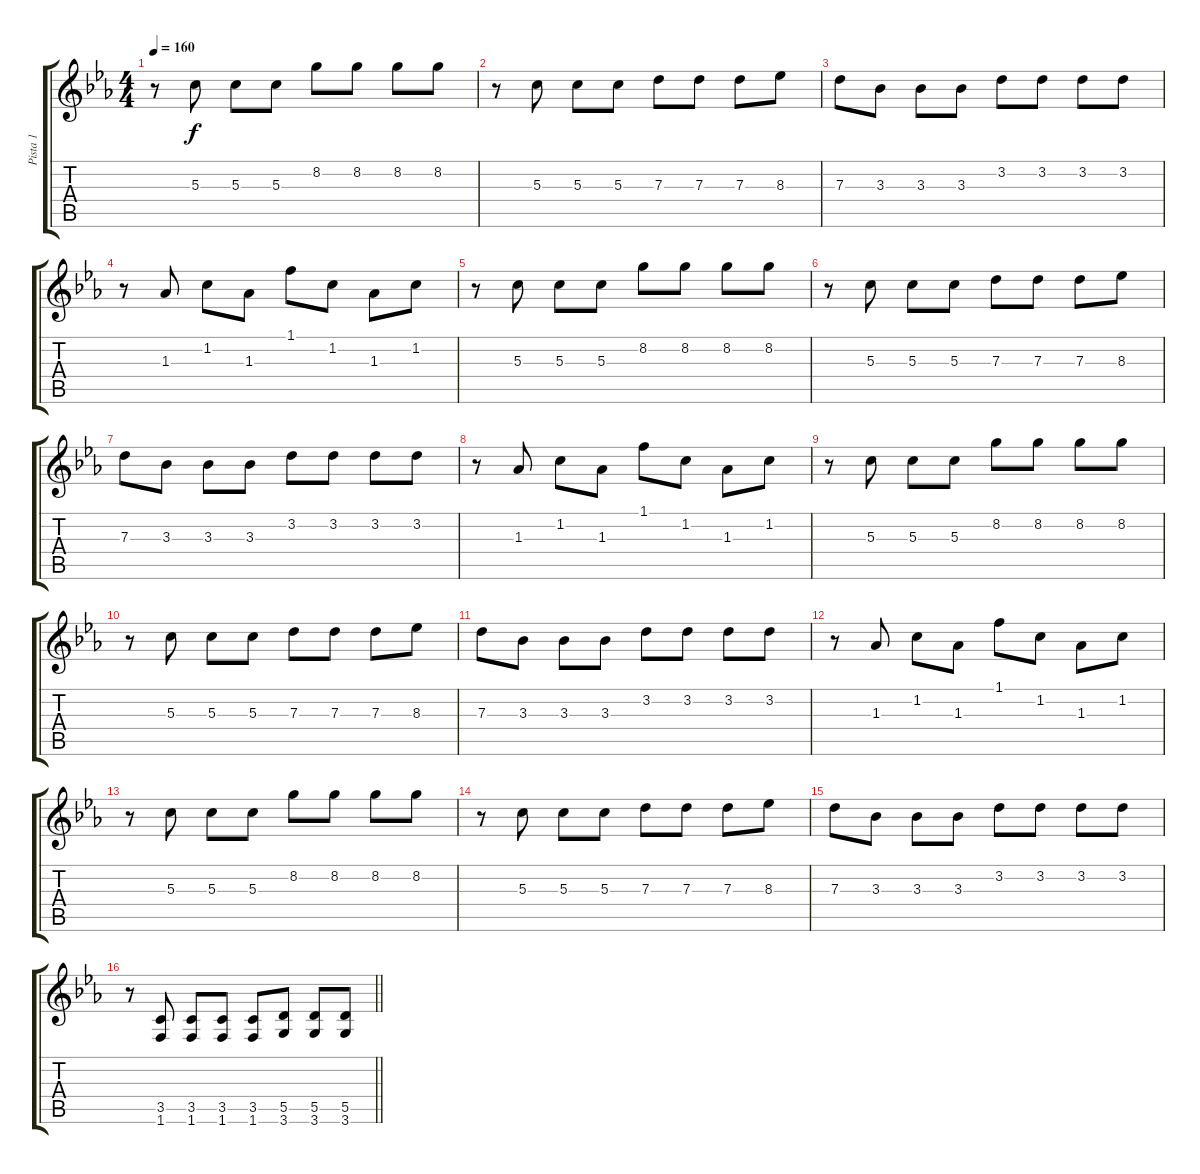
\track ("Pista 1" "Pista 1") {instrument distortionguitar}
\staff {score tabs}
\tuning (E4 B3 G3 D3 A2 E2) {hide}
\ts (4 4)
\tempo 160
\clef g2
\ks cminor
r.8{dy f} 5.3.8 5.3.8 5.3.8 8.2.8 8.2.8 8.2.8 8.2.8 |
r.8 5.3.8 5.3.8 5.3.8 7.3.8 7.3.8 7.3.8 8.3.8 |
7.3.8 3.3.8 3.3.8 3.3.8 3.2.8 3.2.8 3.2.8 3.2.8 |
r.8 1.3.8 1.2.8 1.3.8 1.1.8 1.2.8 1.3.8 1.2.8 |
r.8 5.3.8 5.3.8 5.3.8 8.2.8 8.2.8 8.2.8 8.2.8 |
r.8 5.3.8 5.3.8 5.3.8 7.3.8 7.3.8 7.3.8 8.3.8 |
7.3.8 3.3.8 3.3.8 3.3.8 3.2.8 3.2.8 3.2.8 3.2.8 |
r.8 1.3.8 1.2.8 1.3.8 1.1.8 1.2.8 1.3.8 1.2.8 |
r.8 5.3.8 5.3.8 5.3.8 8.2.8 8.2.8 8.2.8 8.2.8 |
r.8 5.3.8 5.3.8 5.3.8 7.3.8 7.3.8 7.3.8 8.3.8 |
7.3.8 3.3.8 3.3.8 3.3.8 3.2.8 3.2.8 3.2.8 3.2.8 |
r.8 1.3.8 1.2.8 1.3.8 1.1.8 1.2.8 1.3.8 1.2.8 |
r.8 5.3.8 5.3.8 5.3.8 8.2.8 8.2.8 8.2.8 8.2.8 |
r.8 5.3.8 5.3.8 5.3.8 7.3.8 7.3.8 7.3.8 8.3.8 |
7.3.8 3.3.8 3.3.8 3.3.8 3.2.8 3.2.8 3.2.8 3.2.8 |
\barLineRight lightlight
r.8 (3.5 1.6).8 (3.5 1.6).8 (3.5 1.6).8 (3.5 1.6).8 (5.5 3.6).8 (5.5 3.6).8 (5.5 3.6).8
